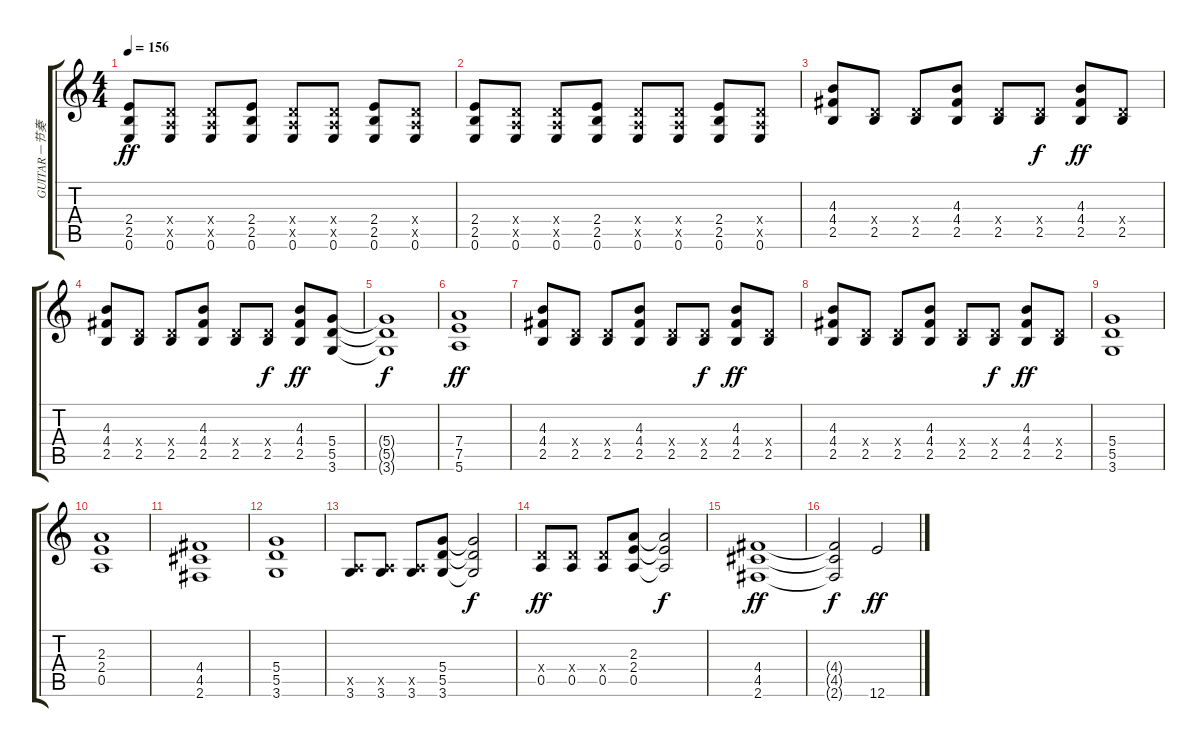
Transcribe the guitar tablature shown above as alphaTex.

\track ("GUITAR－节奏" "GUITAR－节奏") {instrument overdrivenguitar}
\staff {score tabs}
\tuning (E4 B3 G3 D3 A2 E2) {hide}
\ts (4 4)
\tempo 156
\clef g2
\ks c
(2.4 2.5 0.6).8{dy ff} (0.4{x} 0.5{x} 0.6).8 (0.4{x} 0.5{x} 0.6).8 (2.4 2.5 0.6).8 (0.4{x} 0.5{x} 0.6).8 (0.4{x} 0.5{x} 0.6).8 (2.4 2.5 0.6).8 (0.4{x} 0.5{x} 0.6).8 |
(2.4 2.5 0.6).8 (0.4{x} 0.5{x} 0.6).8 (0.4{x} 0.5{x} 0.6).8 (2.4 2.5 0.6).8 (0.4{x} 0.5{x} 0.6).8 (0.4{x} 0.5{x} 0.6).8 (2.4 2.5 0.6).8 (0.4{x} 0.5{x} 0.6).8 |
(4.3 4.4 2.5).8 (0.4{x} 2.5).8 (0.4{x} 2.5).8 (4.3 4.4 2.5).8 (0.4{x} 2.5).8 (0.4{x} 2.5).8{dy f} (4.3 4.4 2.5).8{dy ff} (0.4{x} 2.5).8 |
(4.3 4.4 2.5).8 (0.4{x} 2.5).8 (0.4{x} 2.5).8 (4.3 4.4 2.5).8 (0.4{x} 2.5).8 (0.4{x} 2.5).8{dy f} (4.3 4.4 2.5).8{dy ff} (5.4 5.5 3.6).8 |
(5.4{t} 5.5{t} 3.6{t}).1{dy f} |
(7.4 7.5 5.6).1{dy ff} |
(4.3 4.4 2.5).8 (0.4{x} 2.5).8 (0.4{x} 2.5).8 (4.3 4.4 2.5).8 (0.4{x} 2.5).8 (0.4{x} 2.5).8{dy f} (4.3 4.4 2.5).8{dy ff} (0.4{x} 2.5).8 |
(4.3 4.4 2.5).8 (0.4{x} 2.5).8 (0.4{x} 2.5).8 (4.3 4.4 2.5).8 (0.4{x} 2.5).8 (0.4{x} 2.5).8{dy f} (4.3 4.4 2.5).8{dy ff} (0.4{x} 2.5).8 |
(5.4 5.5 3.6).1 |
(2.3 2.4 0.5).1 |
(4.4 4.5 2.6).1 |
(5.4 5.5 3.6).1 |
(0.5{x} 3.6).8 (0.5{x} 3.6).8 (0.5{x} 3.6).8 (5.4 5.5 3.6).8 (5.4{t} 5.5{t} 3.6{t}).2{dy f} |
(0.4{x} 0.5).8{dy ff} (0.4{x} 0.5).8 (0.4{x} 0.5).8 (2.3 2.4 0.5).8 (2.3{t} 2.4{t} 0.5{t}).2{dy f} |
(4.4 4.5 2.6).1{dy ff} |
(4.4{t} 4.5{t} 2.6{t}).2{dy f} 12.6.2{dy ff}
